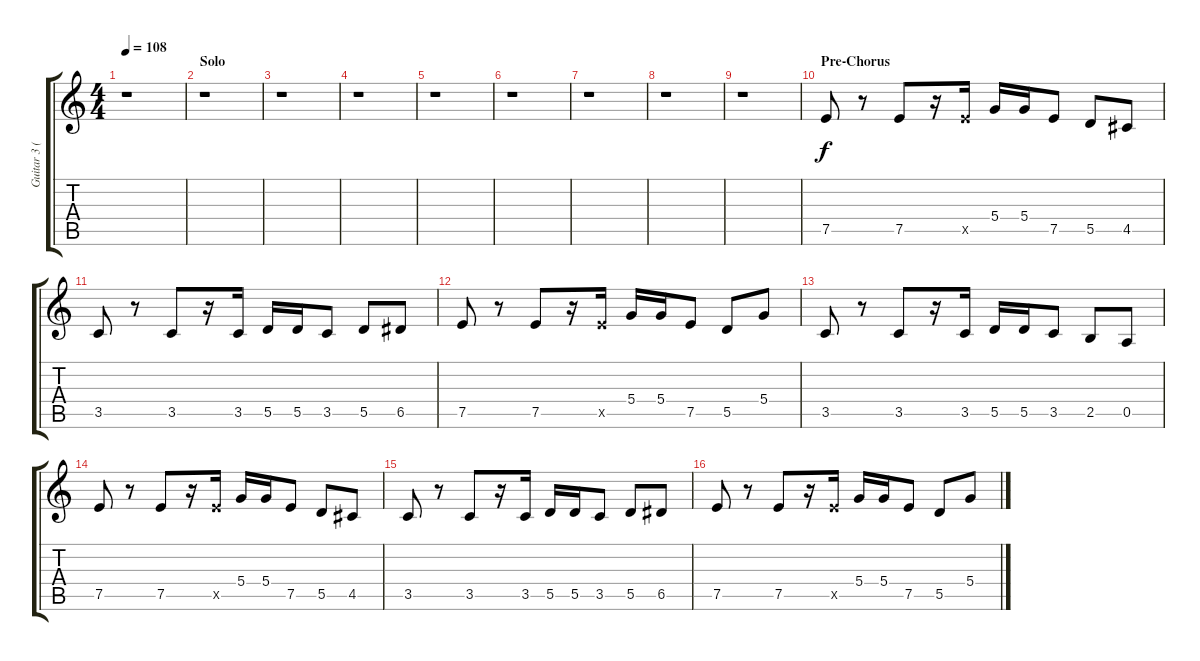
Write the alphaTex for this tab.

\track ("Guitar 3 (Josh Klinghoffer)" "Guitar 3 (") {instrument electricguitarmuted}
\staff {score tabs}
\tuning (E4 B3 G3 D3 A2 E2) {hide}
\ts (4 4)
\tempo 108
\clef g2
\ks c
r.1{dy f} |
\section ("" "Solo")
r.1 |
r.1 |
r.1 |
r.1 |
r.1 |
r.1 |
r.1 |
r.1 |
\section ("" "Pre-Chorus")
7.5.8 r.8 7.5.8 r.16 7.5{x}.16 5.4.16 5.4.16 7.5.8 5.5.8 4.5.8 |
3.5.8 r.8 3.5.8 r.16 3.5.16 5.5.16 5.5.16 3.5.8 5.5.8 6.5.8 |
7.5.8 r.8 7.5.8 r.16 7.5{x}.16 5.4.16 5.4.16 7.5.8 5.5.8 5.4.8 |
3.5.8 r.8 3.5.8 r.16 3.5.16 5.5.16 5.5.16 3.5.8 2.5.8 0.5.8 |
7.5.8 r.8 7.5.8 r.16 7.5{x}.16 5.4.16 5.4.16 7.5.8 5.5.8 4.5.8 |
3.5.8 r.8 3.5.8 r.16 3.5.16 5.5.16 5.5.16 3.5.8 5.5.8 6.5.8 |
7.5.8 r.8 7.5.8 r.16 7.5{x}.16 5.4.16 5.4.16 7.5.8 5.5.8 5.4.8
